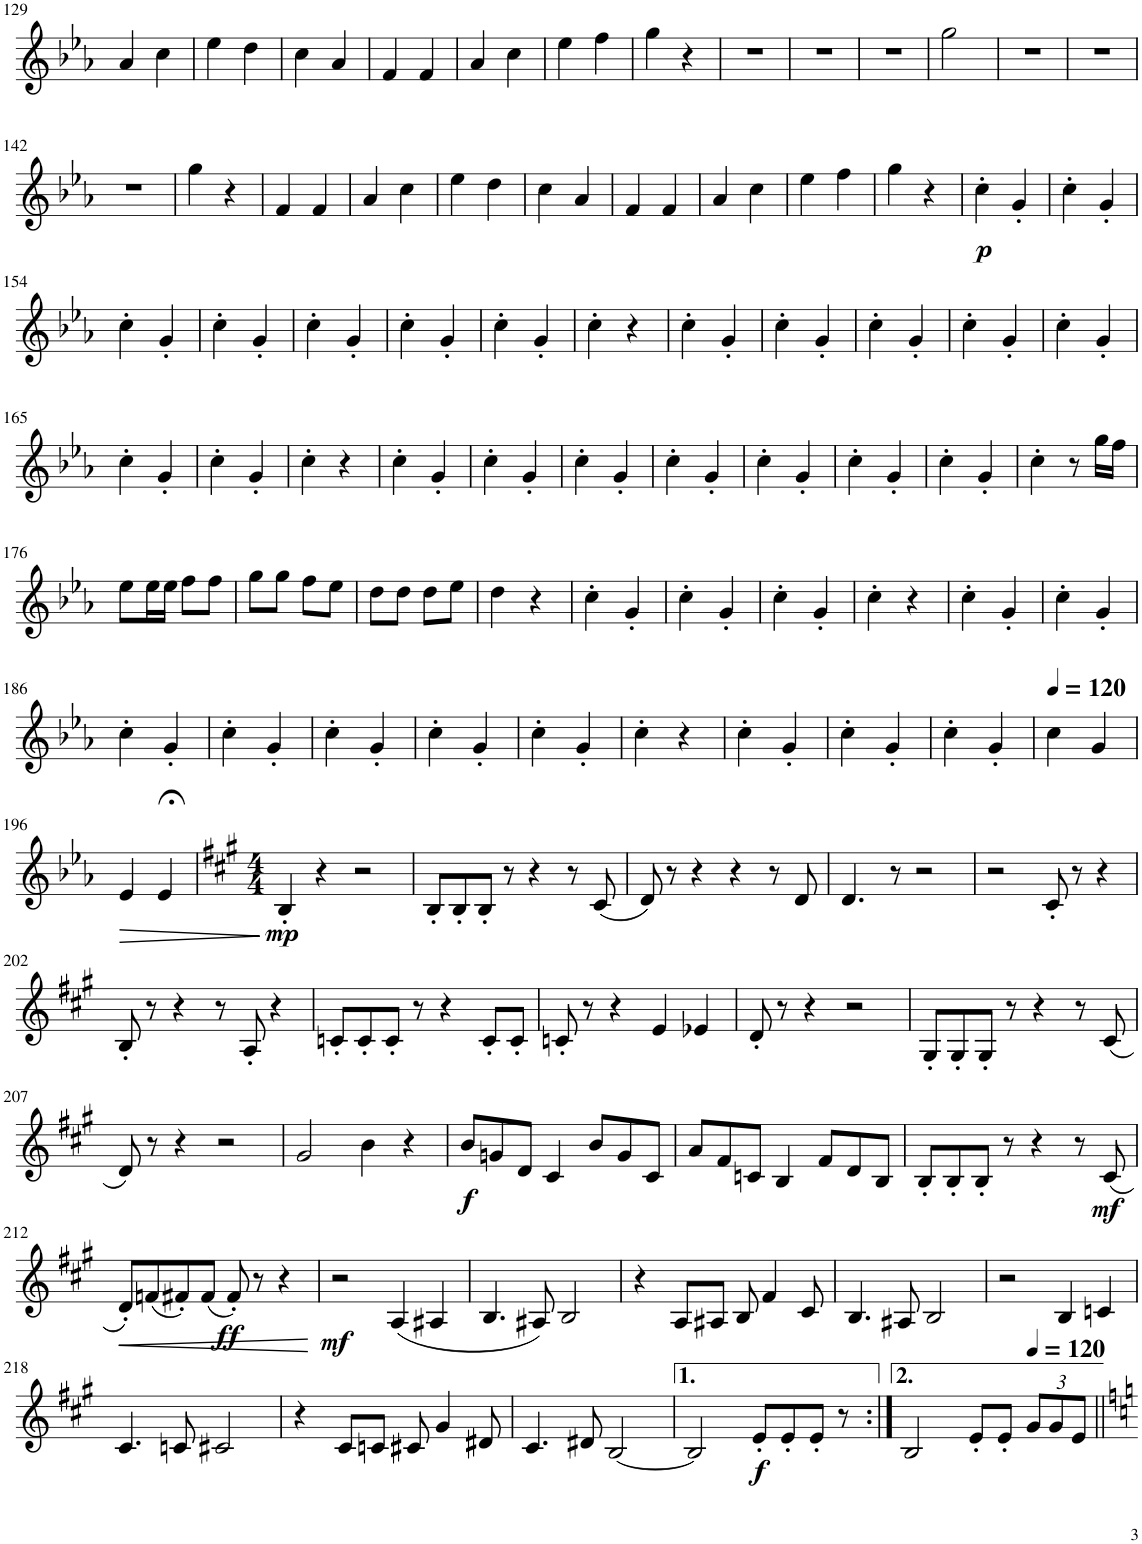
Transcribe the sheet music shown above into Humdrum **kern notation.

**kern	**dynam
*part1	*part1
*staff1	*staff1
*I"Violin	*
*I'Vln.	*
!!LO:PB:g=z
*clefG2	*
*k[b-e-a-]	*
*M2/4	*
=129	=129
4a-/	.
4cc\	.
=130	=130
4ee-\	.
4dd\	.
=131	=131
4cc\	.
4a-/	.
=132	=132
4f/	.
4f/	.
=133	=133
4a-/	.
4cc\	.
=134	=134
4ee-\	.
4ff\	.
=135	=135
4gg\	.
4r	.
=136	=136
2r	.
=137	=137
2r	.
=138	=138
2r	.
=139	=139
2gg\	.
=140	=140
2r	.
=141	=141
2r	.
!!LO:LB:g=z
=142	=142
2r	.
=143	=143
4gg\	.
4r	.
=144	=144
4f/	.
4f/	.
=145	=145
4a-/	.
4cc\	.
=146	=146
4ee-\	.
4dd\	.
=147	=147
4cc\	.
4a-/	.
=148	=148
4f/	.
4f/	.
=149	=149
4a-/	.
4cc\	.
=150	=150
4ee-\	.
4ff\	.
=151	=151
4gg\	.
4r	.
=152	=152
!	!LO:DY:b
4cc'\	p
4g'/	.
=153	=153
4cc'\	.
4g'/	.
!!LO:LB:g=z
=154	=154
4cc'\	.
4g'/	.
=155	=155
4cc'\	.
4g'/	.
=156	=156
4cc'\	.
4g'/	.
=157	=157
4cc'\	.
4g'/	.
=158	=158
4cc'\	.
4g'/	.
=159	=159
4cc'\	.
4r	.
=160	=160
4cc'\	.
4g'/	.
=161	=161
4cc'\	.
4g'/	.
=162	=162
4cc'\	.
4g'/	.
=163	=163
4cc'\	.
4g'/	.
=164	=164
4cc'\	.
4g'/	.
!!LO:LB:g=z
=165	=165
4cc'\	.
4g'/	.
=166	=166
4cc'\	.
4g'/	.
=167	=167
4cc'\	.
4r	.
=168	=168
4cc'\	.
4g'/	.
=169	=169
4cc'\	.
4g'/	.
=170	=170
4cc'\	.
4g'/	.
=171	=171
4cc'\	.
4g'/	.
=172	=172
4cc'\	.
4g'/	.
=173	=173
4cc'\	.
4g'/	.
=174	=174
4cc'\	.
4g'/	.
=175	=175
4cc'\	.
8r	.
16gg\LL	.
16ff\JJ	.
!!LO:LB:g=z
=176	=176
8ee-\L	.
16ee-\L	.
16ee-\JJ	.
8ff\L	.
8ff\J	.
=177	=177
8gg\L	.
8gg\J	.
8ff\L	.
8ee-\J	.
=178	=178
8dd\L	.
8dd\J	.
8dd\L	.
8ee-\J	.
=179	=179
4dd\	.
4r	.
=180	=180
4cc'\	.
4g'/	.
=181	=181
4cc'\	.
4g'/	.
=182	=182
4cc'\	.
4g'/	.
=183	=183
4cc'\	.
4r	.
=184	=184
4cc'\	.
4g'/	.
=185	=185
4cc'\	.
4g'/	.
!!LO:LB:g=z
=186	=186
4cc'\	.
4g'/	.
=187	=187
4cc'\	.
4g'/	.
=188	=188
4cc'\	.
4g'/	.
=189	=189
4cc'\	.
4g'/	.
=190	=190
4cc'\	.
4g'/	.
=191	=191
4cc'\	.
4r	.
=192	=192
4cc'\	.
4g'/	.
=193	=193
4cc'\	.
4g'/	.
=194	=194
4cc'\	.
4g'/	.
=195	=195
*MM120	*
4cc\	.
4g/	.
!!LO:LB:g=z
=196	=196
!	!LO:HP:b
4e-/	>
4e-;</	.
.	]
=197	=197
*k[f#c#g#]	*
*M4/4	*
!	!LO:DY:b
4B'/	mp
4r	.
2r	.
=198	=198
8B'/L	.
8B'/	.
8B'/J	.
8r	.
4r	.
8r	.
(8c#/	.
=199	=199
8d/)	.
8r	.
4r	.
4r	.
8r	.
8d/	.
=200	=200
4.d/	.
8r	.
2r	.
=201	=201
2r	.
8c#'/	.
8r	.
4r	.
!!LO:LB:g=z
=202	=202
8B'/	.
8r	.
4r	.
8r	.
8A'/	.
4r	.
=203	=203
8cn'/L	.
8c'/	.
8c'/J	.
8r	.
4r	.
8c'/L	.
8c'/J	.
=204	=204
8cn'/	.
8r	.
4r	.
4e/	.
4e-X/	.
=205	=205
8d'/	.
8r	.
4r	.
2r	.
=206	=206
8G#'/L	.
8G#'/	.
8G#'/J	.
8r	.
4r	.
8r	.
(8c#/	.
!!LO:LB:g=z
=207	=207
8d/)	.
8r	.
4r	.
2r	.
=208	=208
2g#/	.
4b\	.
4r	.
=209	=209
!	!LO:DY:b
8b/L	f
8gn/	.
8d/J	.
4c#/	.
8b/L	.
8g/	.
8c#/J	.
=210	=210
8a/L	.
8f#/	.
8cn/J	.
4B/	.
8f#/L	.
8d/	.
8B/J	.
=211	=211
8B'/L	.
8B'/	.
8B'/J	.
8r	.
4r	.
8r	.
!	!LO:DY:b
(8c#/	mf
!!LO:LB:g=z
=212	=212
!	!LO:HP:b
8d'/L)	<
(8fn/	.
8f#X'/)	.
(8f#/J	.
!	!LO:DY:b
8f#'/)	ff
8r	.
4r	.
.	[
=213	=213
!	!LO:DY:b
2r	mf
(4A/	.
4A#X/	.
=214	=214
4.B/	.
8A#X/)	.
2B/	.
=215	=215
4r	.
8A/L	.
8A#X/J	.
8B/	.
4f#/	.
8c#/	.
=216	=216
4.B/	.
8A#X/	.
2B/	.
=217	=217
2r	.
4B/	.
4cn/	.
!!LO:LB:g=z
=218	=218
4.c#/	.
8cn/	.
2c#X/	.
=219	=219
4r	.
8c#/L	.
8cn/J	.
8c#X/	.
4g#/	.
8d#X/	.
=220	=220
4.c#/	.
8d#X/	.
[2B/	.
=221	=221
2B/]	.
!	!LO:DY:b
8e'/L	f
8e'/	.
8e'/J	.
8r	.
=222:|!	=222:|!
2B/	.
8e'/L	.
8e'/J	.
*Xbrackettup	*
*MM120	*
12g#/L	.
12g#/	.
12e/J	.
=||	=||
*-	*-
